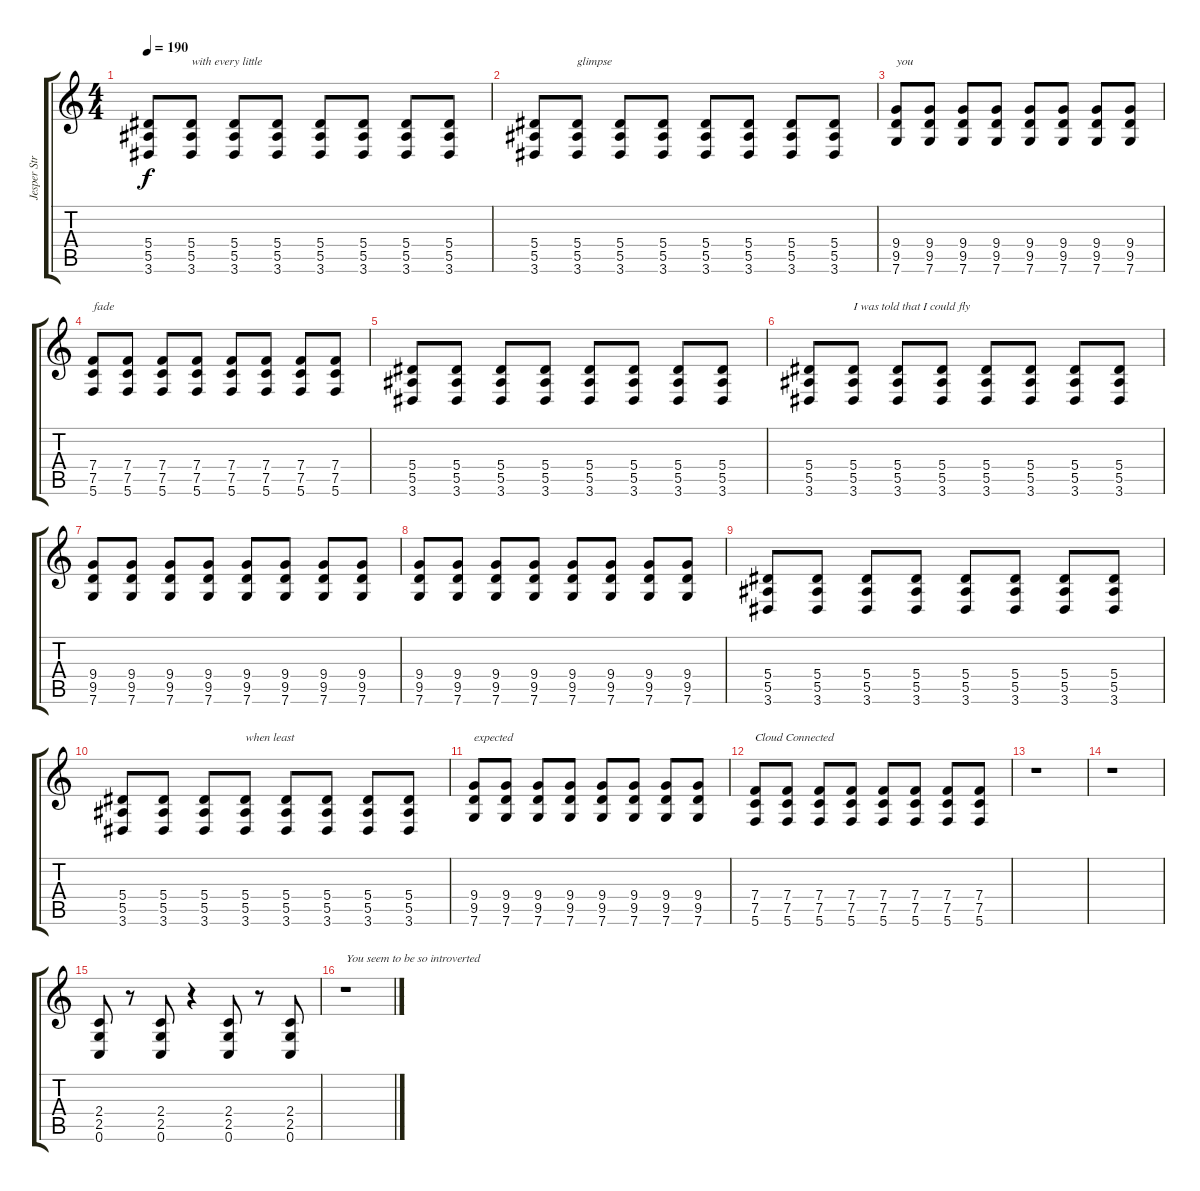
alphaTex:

\track ("Jesper Strömblad" "Jesper Str") {instrument distortionguitar}
\staff {score tabs}
\tuning (C4 G3 Eb3 Bb2 F2 C2) {hide}
\ts (4 4)
\tempo 190
\clef g2
\ks c
(5.4 5.5 3.6).8{dy f} (5.4 5.5 3.6).8{txt "with every little"} (5.4 5.5 3.6).8 (5.4 5.5 3.6).8 (5.4 5.5 3.6).8 (5.4 5.5 3.6).8 (5.4 5.5 3.6).8 (5.4 5.5 3.6).8 |
(5.4 5.5 3.6).8 (5.4 5.5 3.6).8{txt "glimpse"} (5.4 5.5 3.6).8 (5.4 5.5 3.6).8 (5.4 5.5 3.6).8 (5.4 5.5 3.6).8 (5.4 5.5 3.6).8 (5.4 5.5 3.6).8 |
(9.4 9.5 7.6).8{txt "you"} (9.4 9.5 7.6).8 (9.4 9.5 7.6).8 (9.4 9.5 7.6).8 (9.4 9.5 7.6).8 (9.4 9.5 7.6).8 (9.4 9.5 7.6).8 (9.4 9.5 7.6).8 |
(7.4 7.5 5.6).8{txt "fade"} (7.4 7.5 5.6).8 (7.4 7.5 5.6).8 (7.4 7.5 5.6).8 (7.4 7.5 5.6).8 (7.4 7.5 5.6).8 (7.4 7.5 5.6).8 (7.4 7.5 5.6).8 |
(5.4 5.5 3.6).8 (5.4 5.5 3.6).8 (5.4 5.5 3.6).8 (5.4 5.5 3.6).8 (5.4 5.5 3.6).8 (5.4 5.5 3.6).8 (5.4 5.5 3.6).8 (5.4 5.5 3.6).8 |
(5.4 5.5 3.6).8 (5.4 5.5 3.6).8{txt "I was told that I could fly"} (5.4 5.5 3.6).8 (5.4 5.5 3.6).8 (5.4 5.5 3.6).8 (5.4 5.5 3.6).8 (5.4 5.5 3.6).8 (5.4 5.5 3.6).8 |
(9.4 9.5 7.6).8 (9.4 9.5 7.6).8 (9.4 9.5 7.6).8 (9.4 9.5 7.6).8 (9.4 9.5 7.6).8 (9.4 9.5 7.6).8 (9.4 9.5 7.6).8 (9.4 9.5 7.6).8 |
(9.4 9.5 7.6).8 (9.4 9.5 7.6).8 (9.4 9.5 7.6).8 (9.4 9.5 7.6).8 (9.4 9.5 7.6).8 (9.4 9.5 7.6).8 (9.4 9.5 7.6).8 (9.4 9.5 7.6).8 |
(5.4 5.5 3.6).8 (5.4 5.5 3.6).8 (5.4 5.5 3.6).8 (5.4 5.5 3.6).8 (5.4 5.5 3.6).8 (5.4 5.5 3.6).8 (5.4 5.5 3.6).8 (5.4 5.5 3.6).8 |
(5.4 5.5 3.6).8 (5.4 5.5 3.6).8 (5.4 5.5 3.6).8 (5.4 5.5 3.6).8{txt "when least "} (5.4 5.5 3.6).8 (5.4 5.5 3.6).8 (5.4 5.5 3.6).8 (5.4 5.5 3.6).8 |
(9.4 9.5 7.6).8{txt "expected"} (9.4 9.5 7.6).8 (9.4 9.5 7.6).8 (9.4 9.5 7.6).8 (9.4 9.5 7.6).8 (9.4 9.5 7.6).8 (9.4 9.5 7.6).8 (9.4 9.5 7.6).8 |
(7.4 7.5 5.6).8{txt "Cloud Connected"} (7.4 7.5 5.6).8 (7.4 7.5 5.6).8 (7.4 7.5 5.6).8 (7.4 7.5 5.6).8 (7.4 7.5 5.6).8 (7.4 7.5 5.6).8 (7.4 7.5 5.6).8 |
r.1 |
r.1 |
(2.4 2.5 0.6).8 r.8 (2.4 2.5 0.6).8 r.4 (2.4 2.5 0.6).8 r.8 (2.4 2.5 0.6).8 |
r.1{txt "You seem to be so introverted"}
